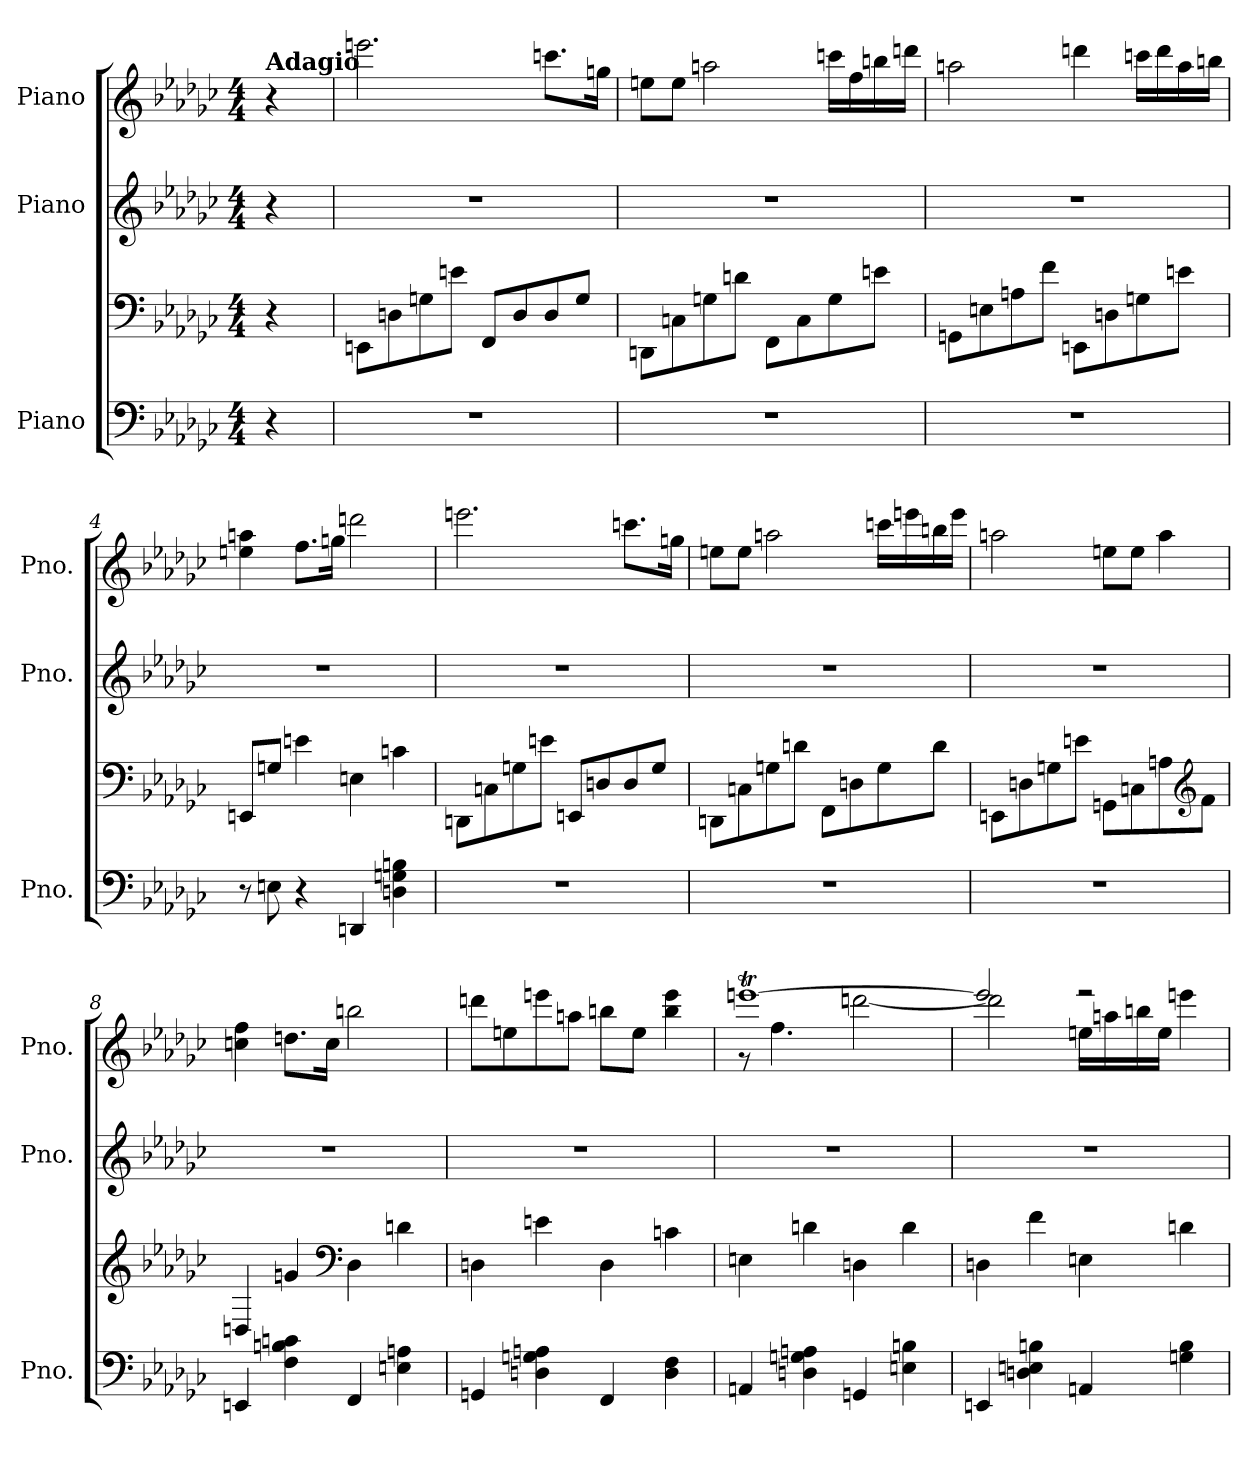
**kern	**kern	**kern	**kern
*part3	*part3	*part2	*part1
*staff4	*staff3	*staff2	*staff1
*I"Piano	*	*I"Piano	*I"Piano
*I'Pno.	*	*I'Pno.	*I'Pno.
*clefF4	*clefF4	*clefG2	*clefG2
*k[b-e-a-d-g-c-]	*k[b-e-a-d-g-c-]	*k[b-e-a-d-g-c-]	*k[b-e-a-d-g-c-]
*M4/4	*M4/4	*M4/4	*M4/4
*MM100	*MM100	*MM100	*MM100
=	=	=	=
!	!	!	!LO:TX:a:B:t=Adagio
4r	4r	4r	4r
=1	=1	=1	=1
*	*	*	*^
1r	8EEn\L	1r	2.eeen\	4ryy
.	8Dn\	.	.	.
*	*	*	*MM65	*
.	8Gn\	.	.	2.ryy
.	8en\J	.	.	.
.	8FF/L	.	.	.
.	8D/	.	.	.
.	8D/	.	8.cccn\L	.
.	8G/J	.	.	.
.	.	.	16ggn\Jk	.
*	*	*	*v	*v
=2	=2	=2	=2
1r	8DDn\L	1r	8een\L
.	8Cn\	.	8ee\J
.	8Gn\	.	2aan\
.	8dn\J	.	.
.	8FF\L	.	.
.	8C\	.	.
.	8G\	.	16cccn\LL
.	.	.	16ff\
.	8en\J	.	16bbn\
.	.	.	16dddn\JJ
!!LO:LB:g=z
=3	=3	=3	=3
1r	8GGn\L	1r	2aan\
.	8En\	.	.
.	8An\	.	.
.	8f\J	.	.
.	8EEn\L	.	4dddn\
.	8Dn\	.	.
.	8Gn\	.	16cccn\LL
.	.	.	16ddd\
.	8en\J	.	16aa\
.	.	.	16bbn\JJ
=4	=4	=4	=4
8r	8EEn/L	1r	4een\ 4aan\
8En\	8Gn/J	.	.
4r	4en\	.	8.ff\L
.	.	.	16ggn\Jk
4DDn/	4En\	.	2dddn\
4Dn\ 4Gn\ 4Bn\	4cn\	.	.
=5	=5	=5	=5
1r	8DDn\L	1r	2.eeen\
.	8Cn\	.	.
.	8Gn\	.	.
.	8en\J	.	.
.	8EEn/L	.	.
.	8Dn/	.	.
.	8D/	.	8.cccn\L
.	8G/J	.	.
.	.	.	16ggn\Jk
!!LO:LB:g=z
=6	=6	=6	=6
1r	8DDn\L	1r	8een\L
.	8Cn\	.	8ee\J
.	8Gn\	.	2aan\
.	8dn\J	.	.
.	8FF\L	.	.
.	8Dn\	.	.
.	8G\	.	16cccn\LL
.	.	.	16eeen\
.	8d\J	.	16bbn\
.	.	.	16eee\JJ
=7	=7	=7	=7
1r	8EEn\L	1r	2aan\
.	8Dn\	.	.
.	8Gn\	.	.
.	8en\J	.	.
.	8GGn\L	.	8een\L
.	8Cn\	.	8ee\J
.	8An\	.	4aa\
*	*clefG2	*	*
.	8f\J	.	.
=8	=8	=8	=8
4EEn/	4Dn/	1r	4ccn\ 4ff\
4F\ 4Bn\ 4cn\	4gn/	.	8.ddn\L
.	.	.	16cc\Jk
*	*clefF4	*	*
4FF/	4D\	.	2bbn\
4En\ 4An\	4dn\	.	.
!!LO:PB:g=z
=9	=9	=9	=9
*	*	*	*MM55
4GGn/	4Dn\	1r	8dddn\L
.	.	.	8een\
4Dn\ 4Gn\ 4An\	4en\	.	8eeen\
.	.	.	8aan\J
4FF/	4D\	.	8bbn\L
.	.	.	8ee\J
4D\ 4F\	4cn\	.	4bb\ 4eee\
=10	=10	=10	=10
*	*	*	*^
4AAn/	4En\	1r	[1eeent	8r
.	.	.	.	4.ff\
4Dn\ 4Gn\ 4An\	4dn\	.	.	.
4GGn/	4Dn\	.	.	[2dddn\
4En\ 4Bn\	4d\	.	.	.
=11	=11	=11	=11	=11
4EEn/	4Dn\	1r	2eee/]	2ddd\]
4Dn\ 4En\ 4Bn\	4f\	.	.	.
4AAn/	4En\	.	2r	16een\LL
.	.	.	.	16aan\
.	.	.	.	16bbn\
.	.	.	.	16ee\JJ
4Gn\ 4B\	4dn\	.	.	4eeen\
*	*	*	*v	*v
=	=	=	=
*-	*-	*-	*-
